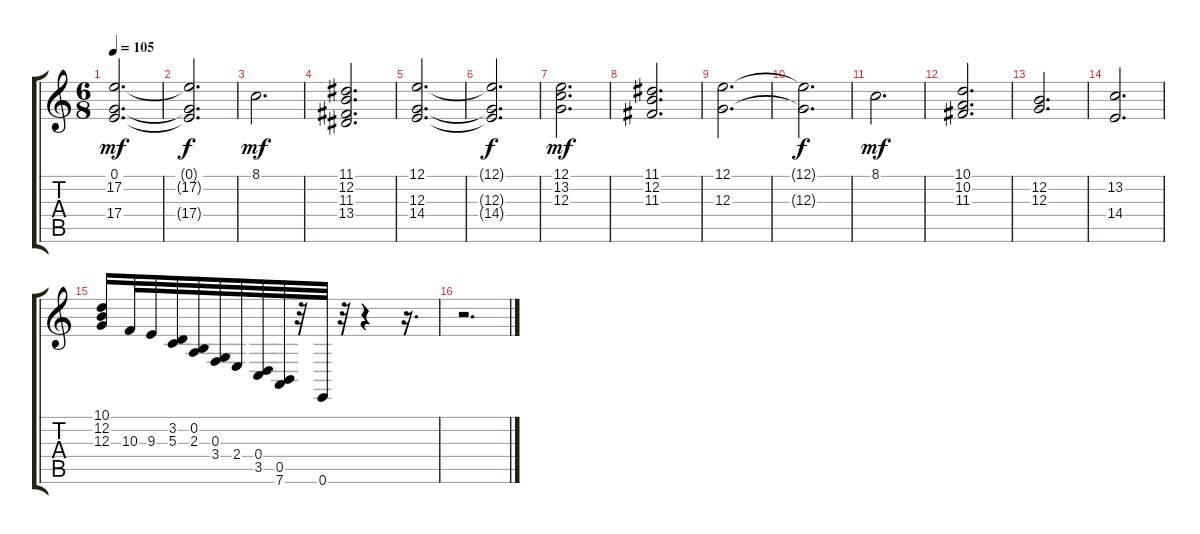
\track "" {instrument drawbarorgan}
\staff {score tabs}
\tuning (E4 B3 G3 D3 A2 E2) {hide}
\ts (6 8)
\tempo 105
\clef g2
\ks c
(0.1 17.2 17.4).2{d dy mf} |
(0.1{t} 17.2{t} 17.4{t}).2{d dy f} |
8.1.2{d dy mf} |
(11.1 12.2 11.3 13.4).2{d} |
(12.1 12.3 14.4).2{d} |
(12.1{t} 12.3{t} 14.4{t}).2{d dy f} |
(12.1 13.2 12.3).2{d dy mf} |
(11.1 12.2 11.3).2{d} |
(12.1 12.3).2{d} |
(12.1{t} 12.3{t}).2{d dy f} |
8.1.2{d dy mf} |
(10.1 10.2 11.3).2{d} |
(12.2 12.3).2{d} |
(13.2 14.4).2{d} |
(10.1 12.2 12.3).16 10.3.32 9.3.32 (3.2 5.3).32 (0.2 2.3).32 (0.3 3.4).32 2.4.32 (0.4 3.5).32 (0.5 7.6).32 r.32 0.6.32 r.32 r.4 r.16{d} |
r.2{d}
